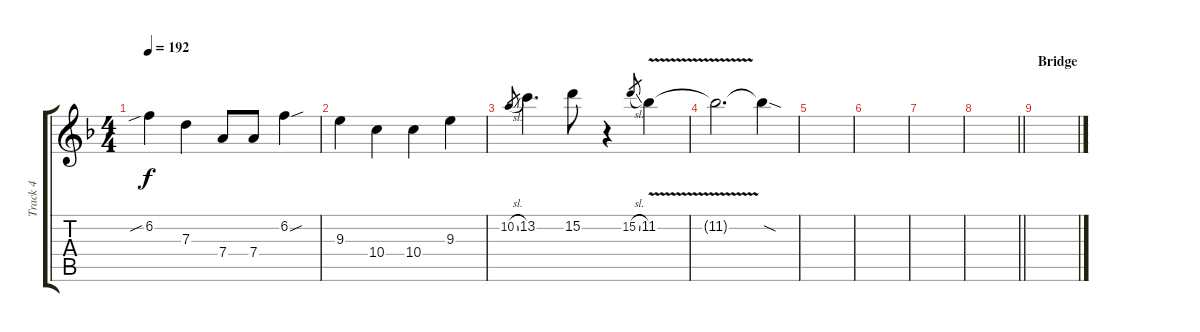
\track ("Track 4" "Track 4") {instrument distortionguitar}
\staff {score tabs}
\tuning (E4 B3 G3 D3 A2 D2) {hide}
\ts (4 4)
\tempo 192
\clef g2
\ks f
6.2{sib}.4{dy f} 7.3.4 7.4.8 7.4.8 6.2{sou}.4 |
9.3.4 10.4.4 10.4.4 9.3.4 |
10.2{sl}.8{gr} 13.2.4{d} 15.2.8 r.4 15.2{sl}.8{gr} 11.2{v}.4 |
11.2{t}.2{d} 11.2{sod t}.4 |
|
|
|
\barLineRight lightlight
|
\section ("" "Bridge")
